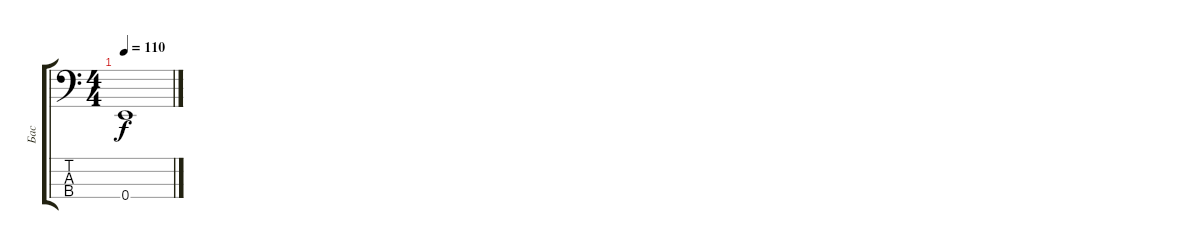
\track ("Бас" "Бас") {instrument electricbassfinger}
\staff {score tabs}
\tuning (G2 D2 A1 E1) {hide}
\ts (4 4)
\tempo 110
\clef f4
\ks c
0.4.1{dy f}
